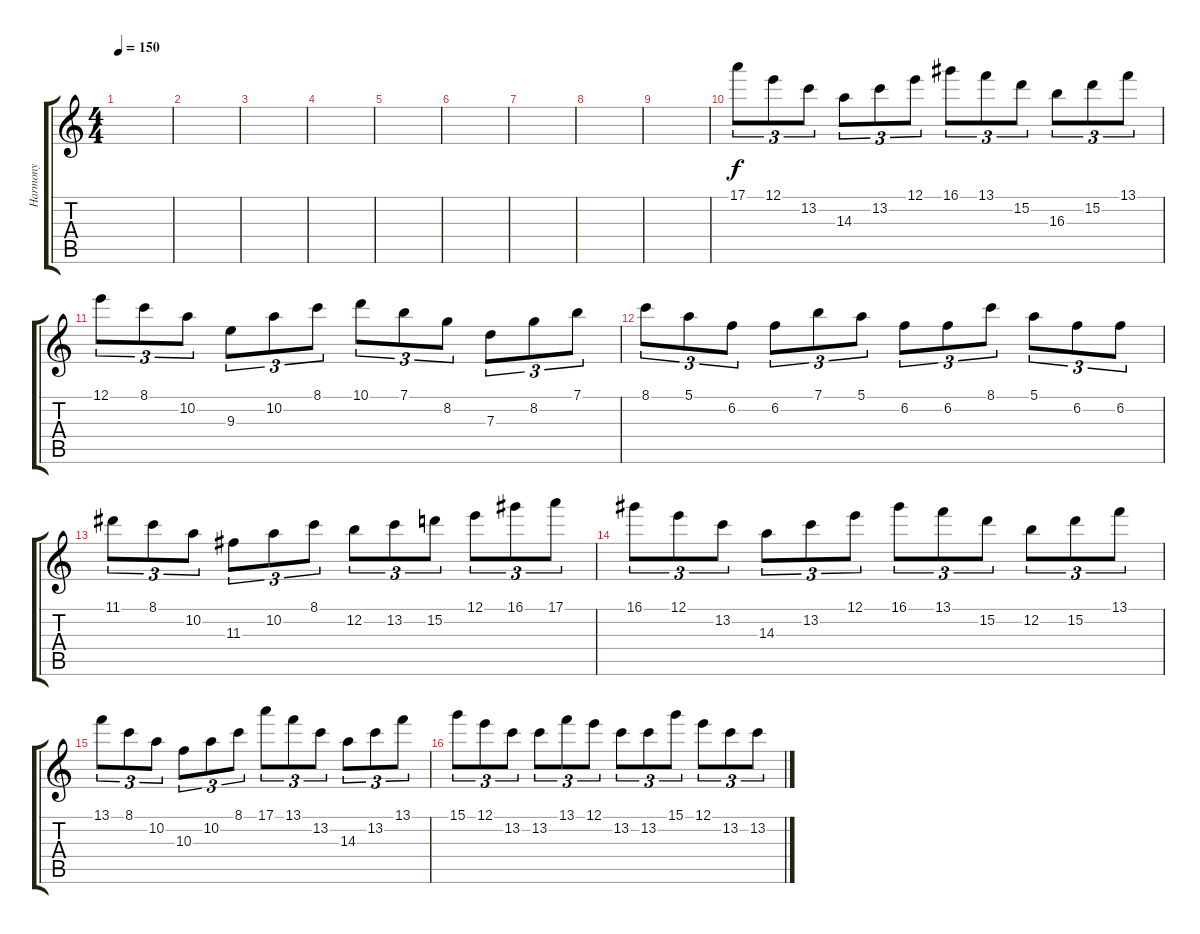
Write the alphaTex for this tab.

\track ("Harmony" "Harmony") {instrument overdrivenguitar}
\staff {score tabs}
\tuning (E4 B3 G3 D3 A2 E2) {hide}
\ts (4 4)
\tempo 150
\clef g2
\ks c
|
|
|
|
|
|
|
|
|
17.1.8{tu (3 2)} 12.1.8{tu (3 2)} 13.2.8{tu (3 2)} 14.3.8{tu (3 2)} 13.2.8{tu (3 2)} 12.1.8{tu (3 2)} 16.1.8{tu (3 2)} 13.1.8{tu (3 2)} 15.2.8{tu (3 2)} 16.3.8{tu (3 2)} 15.2.8{tu (3 2)} 13.1.8{tu (3 2)} |
12.1.8{tu (3 2)} 8.1.8{tu (3 2)} 10.2.8{tu (3 2)} 9.3.8{tu (3 2)} 10.2.8{tu (3 2)} 8.1.8{tu (3 2)} 10.1.8{tu (3 2)} 7.1.8{tu (3 2)} 8.2.8{tu (3 2)} 7.3.8{tu (3 2)} 8.2.8{tu (3 2)} 7.1.8{tu (3 2)} |
8.1.8{tu (3 2)} 5.1.8{tu (3 2)} 6.2.8{tu (3 2)} 6.2.8{tu (3 2)} 7.1.8{tu (3 2)} 5.1.8{tu (3 2)} 6.2.8{tu (3 2)} 6.2.8{tu (3 2)} 8.1.8{tu (3 2)} 5.1.8{tu (3 2)} 6.2.8{tu (3 2)} 6.2.8{tu (3 2)} |
11.1.8{tu (3 2)} 8.1.8{tu (3 2)} 10.2.8{tu (3 2)} 11.3.8{tu (3 2)} 10.2.8{tu (3 2)} 8.1.8{tu (3 2)} 12.2.8{tu (3 2)} 13.2.8{tu (3 2)} 15.2.8{tu (3 2)} 12.1.8{tu (3 2)} 16.1.8{tu (3 2)} 17.1.8{tu (3 2)} |
16.1.8{tu (3 2)} 12.1.8{tu (3 2)} 13.2.8{tu (3 2)} 14.3.8{tu (3 2)} 13.2.8{tu (3 2)} 12.1.8{tu (3 2)} 16.1.8{tu (3 2)} 13.1.8{tu (3 2)} 15.2.8{tu (3 2)} 12.2.8{tu (3 2)} 15.2.8{tu (3 2)} 13.1.8{tu (3 2)} |
13.1.8{tu (3 2)} 8.1.8{tu (3 2)} 10.2.8{tu (3 2)} 10.3.8{tu (3 2)} 10.2.8{tu (3 2)} 8.1.8{tu (3 2)} 17.1.8{tu (3 2)} 13.1.8{tu (3 2)} 13.2.8{tu (3 2)} 14.3.8{tu (3 2)} 13.2.8{tu (3 2)} 13.1.8{tu (3 2)} |
15.1.8{tu (3 2)} 12.1.8{tu (3 2)} 13.2.8{tu (3 2)} 13.2.8{tu (3 2)} 13.1.8{tu (3 2)} 12.1.8{tu (3 2)} 13.2.8{tu (3 2)} 13.2.8{tu (3 2)} 15.1.8{tu (3 2)} 12.1.8{tu (3 2)} 13.2.8{tu (3 2)} 13.2.8{tu (3 2)}
